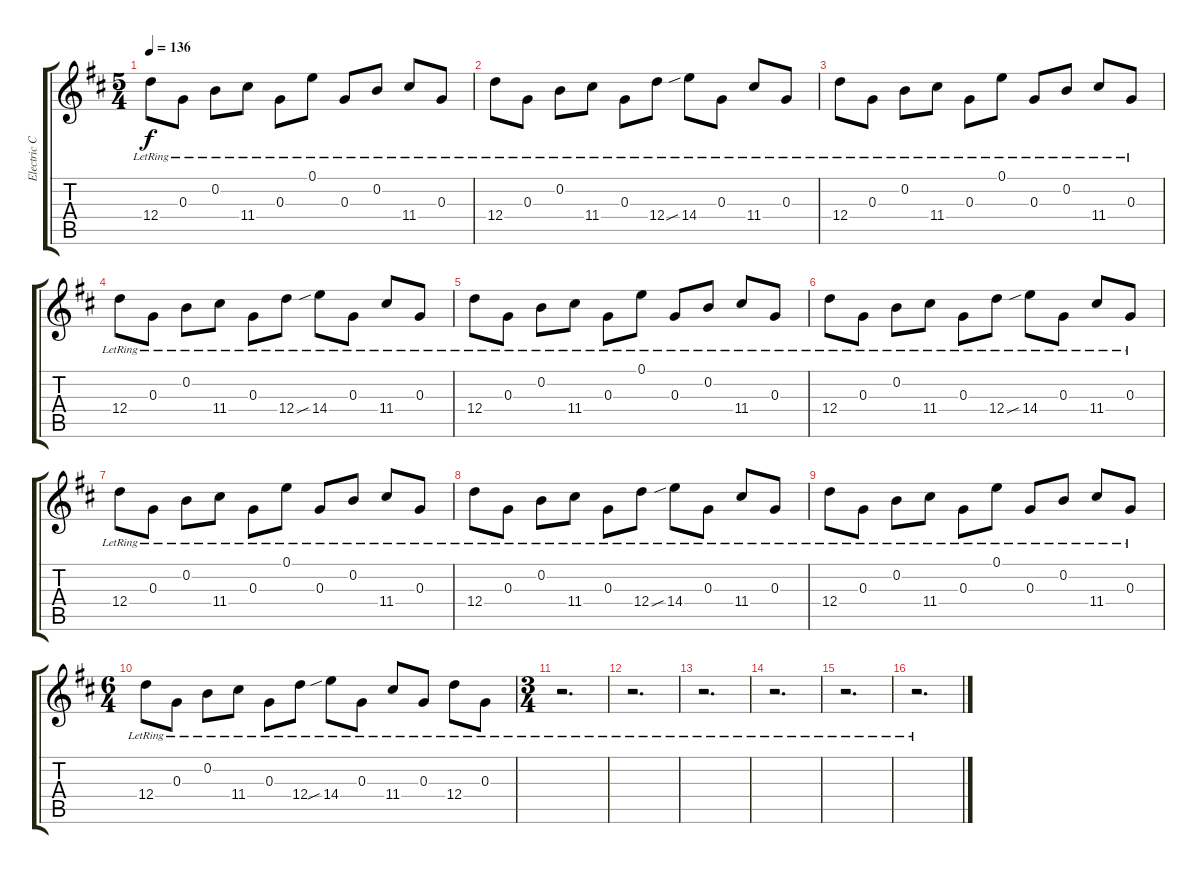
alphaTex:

\track ("Electric Clean" "Electric C") {instrument electricguitarclean}
\staff {score tabs}
\tuning (E4 B3 G3 D3 A2 E2) {hide}
\ts (5 4)
\tempo 136
\clef g2
\ks d
12.4{lr}.8{dy f} 0.3{lr}.8 0.2{lr}.8 11.4{lr}.8 0.3{lr}.8 0.1{lr}.8 0.3{lr}.8 0.2{lr}.8 11.4{lr}.8 0.3{lr}.8 |
12.4{lr}.8 0.3{lr}.8 0.2{lr}.8 11.4{lr}.8 0.3{lr}.8 12.4{lr}.8 14.4{sib lr}.8 0.3{lr}.8 11.4{lr}.8 0.3{lr}.8 |
12.4{lr}.8 0.3{lr}.8 0.2{lr}.8 11.4{lr}.8 0.3{lr}.8 0.1{lr}.8 0.3{lr}.8 0.2{lr}.8 11.4{lr}.8 0.3{lr}.8 |
12.4{lr}.8 0.3{lr}.8 0.2{lr}.8 11.4{lr}.8 0.3{lr}.8 12.4{lr}.8 14.4{sib lr}.8 0.3{lr}.8 11.4{lr}.8 0.3{lr}.8 |
12.4{lr}.8 0.3{lr}.8 0.2{lr}.8 11.4{lr}.8 0.3{lr}.8 0.1{lr}.8 0.3{lr}.8 0.2{lr}.8 11.4{lr}.8 0.3{lr}.8 |
12.4{lr}.8 0.3{lr}.8 0.2{lr}.8 11.4{lr}.8 0.3{lr}.8 12.4{lr}.8 14.4{sib lr}.8 0.3{lr}.8 11.4{lr}.8 0.3{lr}.8 |
12.4{lr}.8 0.3{lr}.8 0.2{lr}.8 11.4{lr}.8 0.3{lr}.8 0.1{lr}.8 0.3{lr}.8 0.2{lr}.8 11.4{lr}.8 0.3{lr}.8 |
12.4{lr}.8 0.3{lr}.8 0.2{lr}.8 11.4{lr}.8 0.3{lr}.8 12.4{lr}.8 14.4{sib lr}.8 0.3{lr}.8 11.4{lr}.8 0.3{lr}.8 |
12.4{lr}.8 0.3{lr}.8 0.2{lr}.8 11.4{lr}.8 0.3{lr}.8 0.1{lr}.8 0.3{lr}.8 0.2{lr}.8 11.4{lr}.8 0.3{lr}.8 |
\ts (6 4)
12.4{lr}.8 0.3{lr}.8 0.2{lr}.8 11.4{lr}.8 0.3{lr}.8 12.4{lr}.8 14.4{sib lr}.8 0.3{lr}.8 11.4{lr}.8 0.3{lr}.8 12.4{lr}.8 0.3{lr}.8 |
\ts (3 4)
r.2{d} |
r.2{d} |
r.2{d} |
r.2{d} |
r.2{d} |
r.2{d}
